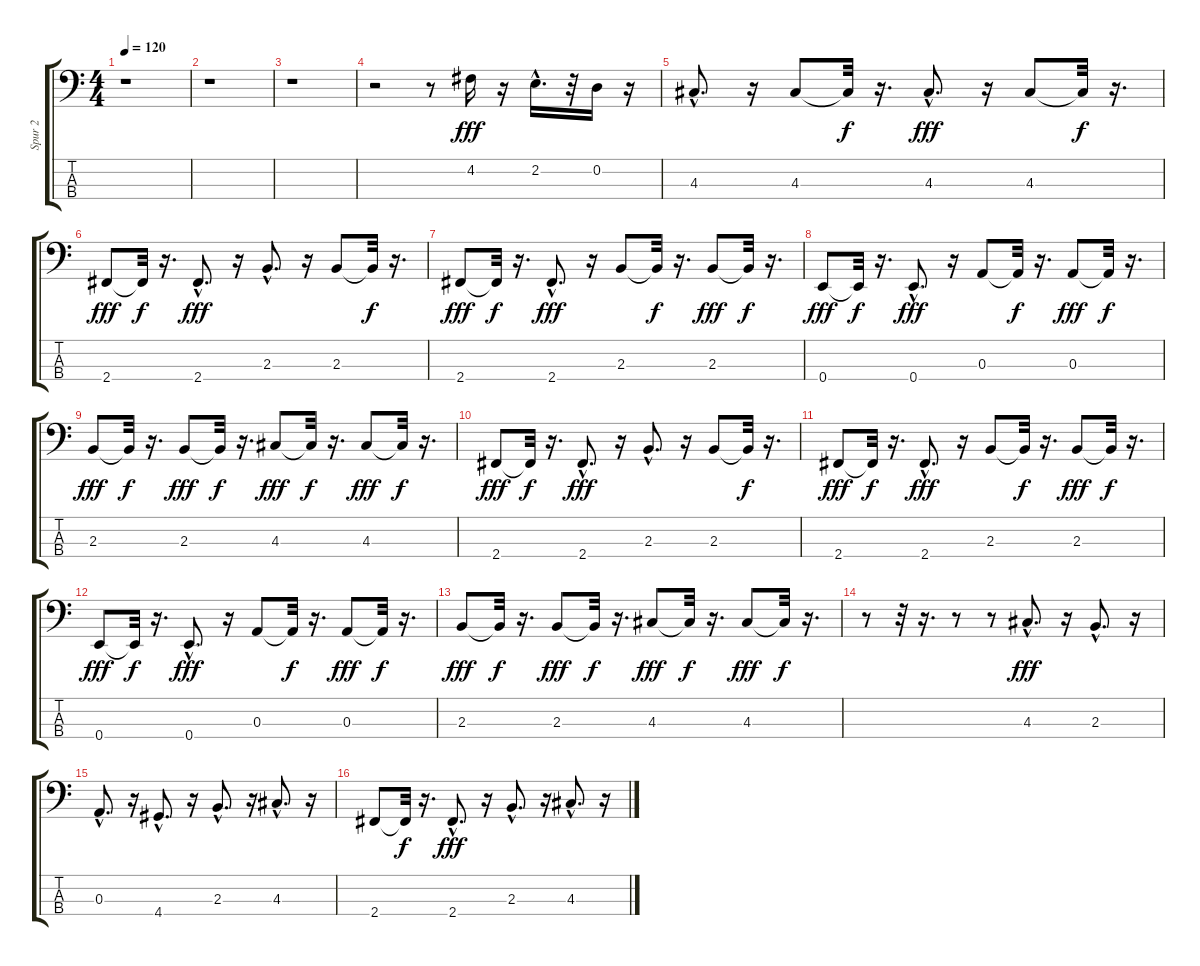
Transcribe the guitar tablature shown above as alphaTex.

\track ("Spur 2" "Spur 2") {instrument electricbassfinger}
\staff {score tabs}
\tuning (G2 D2 A1 E1) {hide}
\ts (4 4)
\tempo 120
\clef f4
\ks c
r.1{dy fff} |
r.1 |
r.1 |
r.2 r.8 4.2.16 r.16 2.2{hac}.16{d} r.32 0.2.16 r.16 |
4.3{hac}.8{d} r.16 4.3.8 4.3{t}.32{dy f} r.16{d} 4.3{hac}.8{d dy fff} r.16 4.3.8 4.3{t}.32{dy f} r.16{d} |
2.4.8{dy fff} 2.4{t}.32{dy f} r.16{d} 2.4{hac}.8{d dy fff} r.16 2.3{hac}.8{d} r.16 2.3.8 2.3{t}.32{dy f} r.16{d} |
2.4.8{dy fff} 2.4{t}.32{dy f} r.16{d} 2.4{hac}.8{d dy fff} r.16 2.3.8 2.3{t}.32{dy f} r.16{d} 2.3.8{dy fff} 2.3{t}.32{dy f} r.16{d} |
0.4.8{dy fff} 0.4{t}.32{dy f} r.16{d} 0.4{hac}.8{d dy fff} r.16 0.3.8 0.3{t}.32{dy f} r.16{d} 0.3.8{dy fff} 0.3{t}.32{dy f} r.16{d} |
2.3.8{dy fff} 2.3{t}.32{dy f} r.16{d} 2.3.8{dy fff} 2.3{t}.32{dy f} r.16{d} 4.3.8{dy fff} 4.3{t}.32{dy f} r.16{d} 4.3.8{dy fff} 4.3{t}.32{dy f} r.16{d} |
2.4.8{dy fff} 2.4{t}.32{dy f} r.16{d} 2.4{hac}.8{d dy fff} r.16 2.3{hac}.8{d} r.16 2.3.8 2.3{t}.32{dy f} r.16{d} |
2.4.8{dy fff} 2.4{t}.32{dy f} r.16{d} 2.4{hac}.8{d dy fff} r.16 2.3.8 2.3{t}.32{dy f} r.16{d} 2.3.8{dy fff} 2.3{t}.32{dy f} r.16{d} |
0.4.8{dy fff} 0.4{t}.32{dy f} r.16{d} 0.4{hac}.8{d dy fff} r.16 0.3.8 0.3{t}.32{dy f} r.16{d} 0.3.8{dy fff} 0.3{t}.32{dy f} r.16{d} |
2.3.8{dy fff} 2.3{t}.32{dy f} r.16{d} 2.3.8{dy fff} 2.3{t}.32{dy f} r.16{d} 4.3.8{dy fff} 4.3{t}.32{dy f} r.16{d} 4.3.8{dy fff} 4.3{t}.32{dy f} r.16{d} |
r.8 r.32 r.16{d} r.8 r.8 4.3{hac}.8{d dy fff} r.16 2.3{hac}.8{d} r.16 |
0.3{hac}.8{d} r.16 4.4{hac}.8{d} r.16 2.3{hac}.8{d} r.16 4.3{hac}.8{d} r.16 |
2.4.8 2.4{t}.32{dy f} r.16{d} 2.4{hac}.8{d dy fff} r.16 2.3{hac}.8{d} r.16 4.3{hac}.8{d} r.16
